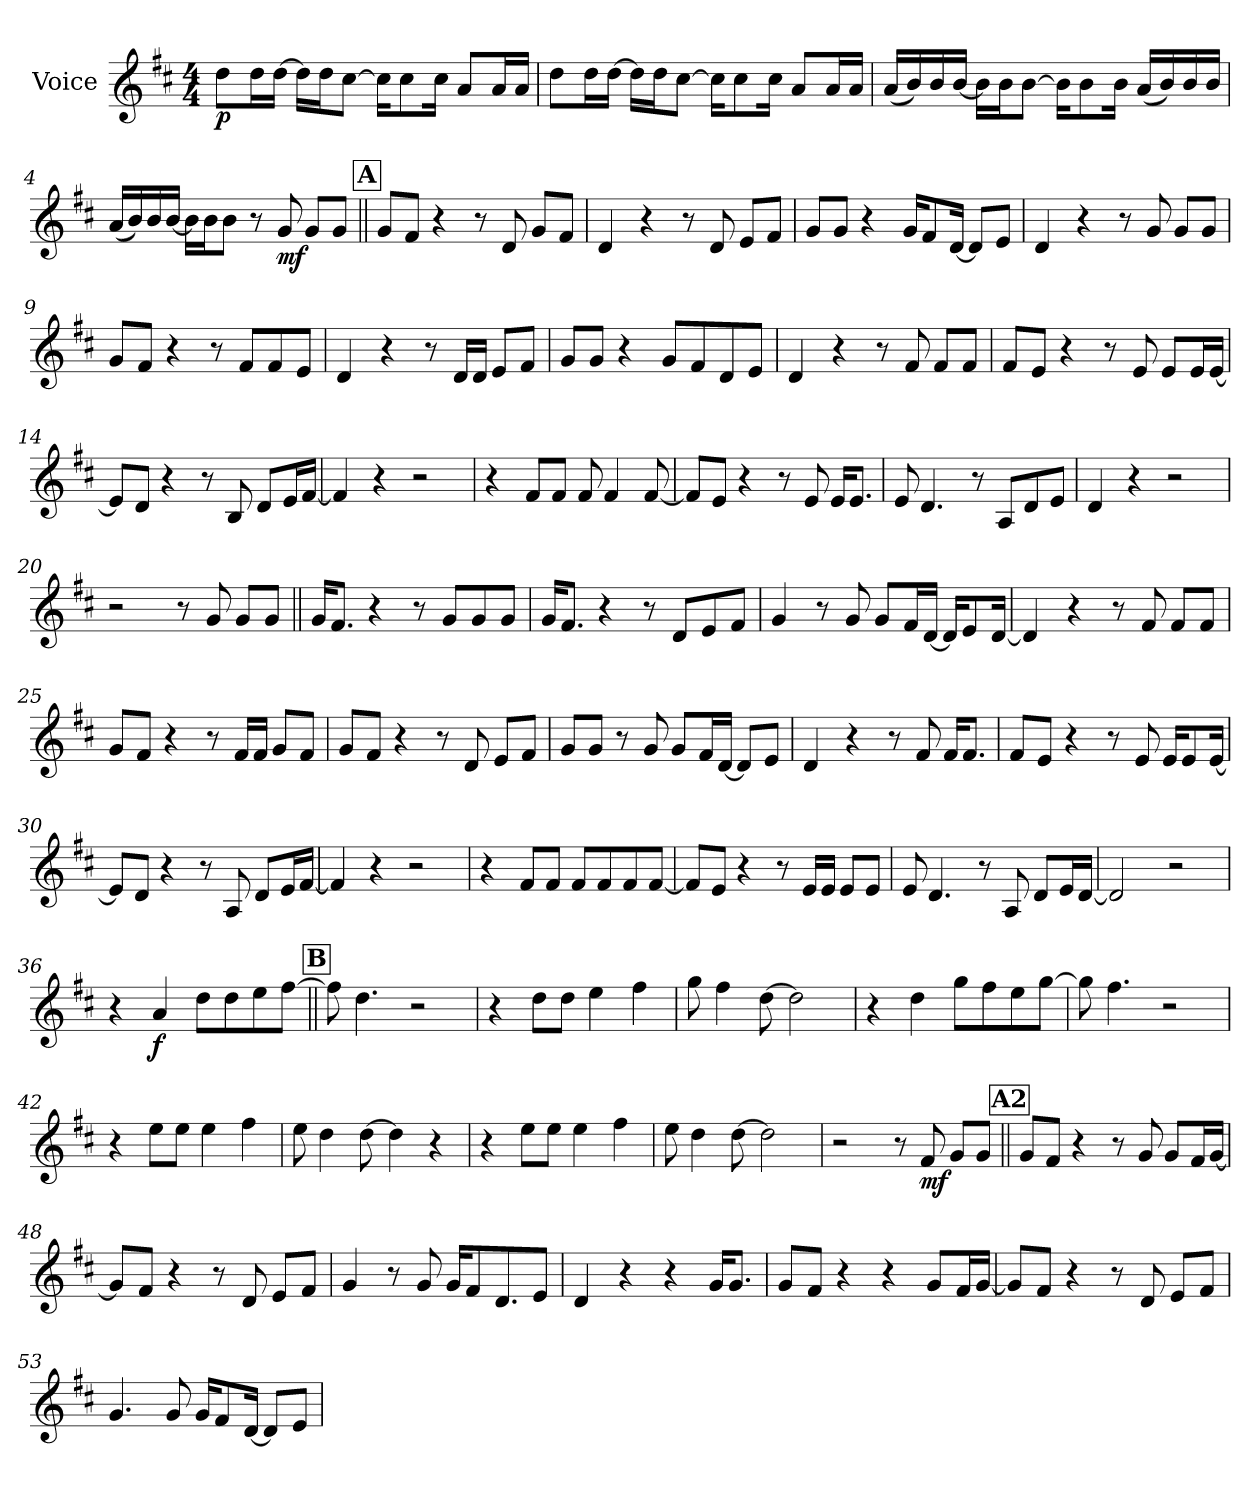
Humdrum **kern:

**kern	**dynam
*part1	*part1
*staff1	*staff1
*I"Voice	*
*I'Vc.	*
*clefG2	*
*k[f#c#]	*
*M4/4	*
*MM100	*
=1	=1
!	!LO:DY:b
8dd!L	p
16dd!L	.
[16dd!JJ	.
16dd!LL]	.
16dd!J	.
[8cc#!J	.
16cc#!KL]	.
8cc#!	.
16cc#!Jk	.
8a!L	.
16a!L	.
16a!JJ	.
=2	=2
8dd!L	.
16dd!L	.
[16dd!JJ	.
16dd!LL]	.
16dd!J	.
[8cc#!J	.
16cc#!KL]	.
8cc#!	.
16cc#!Jk	.
8a!L	.
16a!L	.
16a!JJ	.
=3	=3
(<16a!LL	.
16b!)	.
16b!	.
[16b!JJ	.
16b!LL]	.
16b!J	.
[8b!J	.
16b!KL]	.
8b!	.
16b!Jk	.
(<16a!LL	.
16b!)	.
16b!	.
16b!JJ	.
=4	=4
(<16a!LL	.
16b!)	.
16b!	.
[16b!JJ	.
16b!LL]	.
16b!J	.
8b!J	.
8r	.
!	!LO:DY:b
8g	mf
8gL	.
8gJ	.
!!LO:REH:place=s1:a:B:fs=14:t=A
=5||	=5||
8gL	.
8f#J	.
4r	.
8r	.
8d	.
8gL	.
8f#J	.
=6	=6
4d	.
4r	.
8r	.
8d	.
8eL	.
8f#J	.
=7	=7
8gL	.
8gJ	.
4r	.
16gKL	.
8f#	.
[16dJk	.
8dL]	.
8eJ	.
=8	=8
4d	.
4r	.
8r	.
8g	.
8gL	.
8gJ	.
=9	=9
8gL	.
8f#J	.
4r	.
8r	.
8f#L	.
8f#	.
8eJ	.
=10	=10
4d	.
4r	.
8r	.
16dLL	.
16dJJ	.
8eL	.
8f#J	.
=11	=11
8gL	.
8gJ	.
4r	.
8gL	.
8f#	.
8d	.
8eJ	.
=12	=12
4d	.
4r	.
8r	.
8f#	.
8f#L	.
8f#J	.
=13	=13
8f#L	.
8eJ	.
4r	.
8r	.
8e	.
8eL	.
16eL	.
[16eJJ	.
=14	=14
8eL]	.
8dJ	.
4r	.
8r	.
8B	.
8dL	.
16eL	.
[16f#JJ	.
=15	=15
4f#]	.
4r	.
2r	.
=16	=16
4r	.
8f#L	.
8f#J	.
8f#	.
4f#	.
[8f#	.
=17	=17
8f#L]	.
8eJ	.
4r	.
8r	.
8e	.
16eKL	.
8.eJ	.
=18	=18
8e	.
4.d	.
8r	.
8AL	.
8d	.
8eJ	.
=19	=19
4d	.
4r	.
2r	.
=20	=20
2r	.
8r	.
8g	.
8gL	.
8gJ	.
=21||	=21||
16gKL	.
8.f#J	.
4r	.
8r	.
8gL	.
8g	.
8gJ	.
=22	=22
16gKL	.
8.f#J	.
4r	.
8r	.
8dL	.
8e	.
8f#J	.
=23	=23
4g	.
8r	.
8g	.
8gL	.
16f#L	.
[16dJJ	.
16dKL]	.
8e	.
[16dJk	.
=24	=24
4d]	.
4r	.
8r	.
8f#	.
8f#L	.
8f#J	.
=25	=25
8gL	.
8f#J	.
4r	.
8r	.
16f#LL	.
16f#JJ	.
8gL	.
8f#J	.
=26	=26
8gL	.
8f#J	.
4r	.
8r	.
8d	.
8eL	.
8f#J	.
=27	=27
8gL	.
8gJ	.
8r	.
8g	.
8gL	.
16f#L	.
[16dJJ	.
8dL]	.
8eJ	.
=28	=28
4d	.
4r	.
8r	.
8f#	.
16f#KL	.
8.f#J	.
=29	=29
8f#L	.
8eJ	.
4r	.
8r	.
8e	.
16eKL	.
8e	.
[16eJk	.
=30	=30
8eL]	.
8dJ	.
4r	.
8r	.
8A	.
8dL	.
16eL	.
[16f#JJ	.
=31	=31
4f#]	.
4r	.
2r	.
=32	=32
4r	.
8f#L	.
8f#J	.
8f#L	.
8f#	.
8f#	.
[8f#J	.
=33	=33
8f#L]	.
8eJ	.
4r	.
8r	.
16eLL	.
16eJJ	.
8eL	.
8eJ	.
=34	=34
8e	.
4.d	.
8r	.
8A	.
8dL	.
16eL	.
[16dJJ	.
=35	=35
2d]	.
2r	.
=36	=36
4r	.
!	!LO:DY:b
4a	f
8ddL	.
8dd	.
8ee	.
[8ff#J	.
!!LO:REH:place=s1:a:B:fs=14:t=B
=37||	=37||
8ff#]	.
4.dd	.
2r	.
=38	=38
4r	.
8ddL	.
8ddJ	.
4ee	.
4ff#	.
=39	=39
8gg	.
4ff#	.
[8dd	.
2dd]	.
=40	=40
4r	.
4dd	.
8ggL	.
8ff#	.
8ee	.
[8ggJ	.
=41	=41
8gg]	.
4.ff#	.
2r	.
=42	=42
4r	.
8eeL	.
8eeJ	.
4ee	.
4ff#	.
=43	=43
8ee	.
4dd	.
[8dd	.
4dd]	.
4r	.
=44	=44
4r	.
8eeL	.
8eeJ	.
4ee	.
4ff#	.
=45	=45
8ee	.
4dd	.
[8dd	.
2dd]	.
=46	=46
2r	.
8r	.
!	!LO:DY:b
8f#	mf
8gL	.
8gJ	.
!!LO:REH:place=s1:a:B:fs=14:t=A2
=47||	=47||
8gL	.
8f#J	.
4r	.
8r	.
8g	.
8gL	.
16f#L	.
[16gJJ	.
=48	=48
8gL]	.
8f#J	.
4r	.
8r	.
8d	.
8eL	.
8f#J	.
=49	=49
4g	.
8r	.
8g	.
16gKL	.
8f#	.
8.d	.
8eJ	.
=50	=50
4d	.
4r	.
4r	.
16gKL	.
8.gJ	.
=51	=51
8gL	.
8f#J	.
4r	.
4r	.
8gL	.
16f#L	.
[16gJJ	.
=52	=52
8gL]	.
8f#J	.
4r	.
8r	.
8d	.
8eL	.
8f#J	.
=53	=53
4.g	.
8g	.
16gKL	.
8f#	.
[16dJk	.
8dL]	.
8eJ	.
=	=
*-	*-
